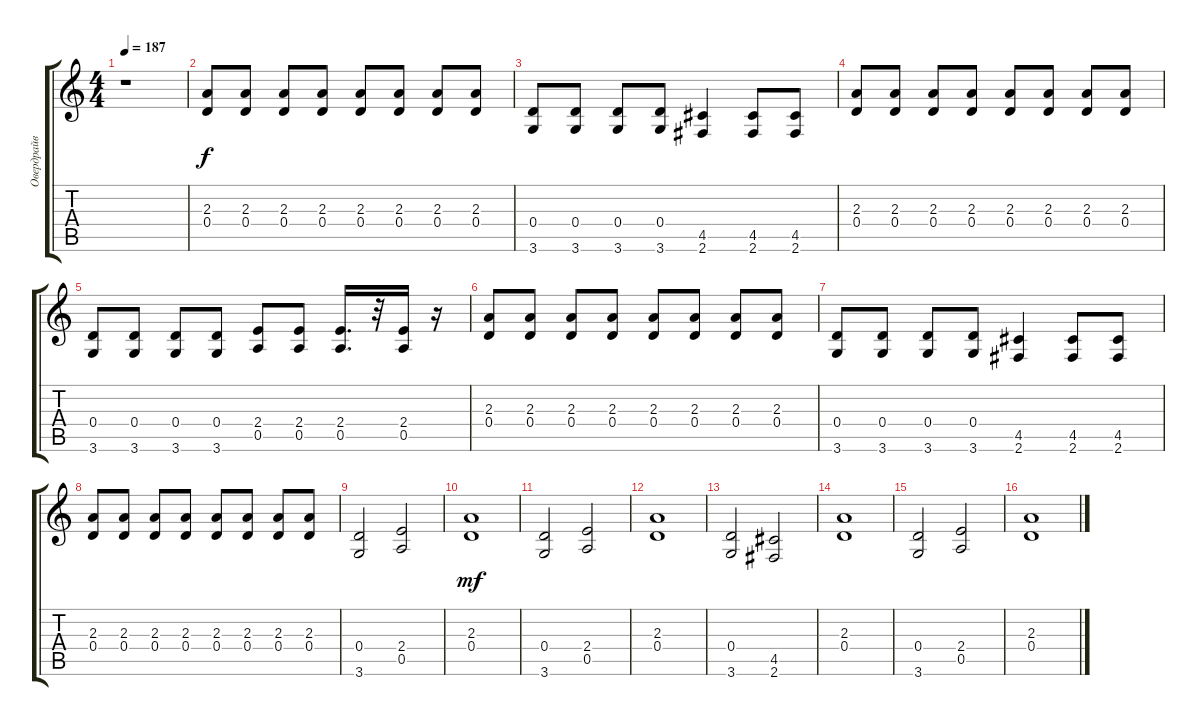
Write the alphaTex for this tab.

\track ("Овердрайв" "Овердрайв") {instrument overdrivenguitar}
\staff {score tabs}
\tuning (E4 B3 G3 D3 A2 E2) {hide}
\ts (4 4)
\tempo 187
\clef g2
\ks c
r.1{dy f} |
(2.3 0.4).8 (2.3 0.4).8 (2.3 0.4).8 (2.3 0.4).8 (2.3 0.4).8 (2.3 0.4).8 (2.3 0.4).8 (2.3 0.4).8 |
(0.4 3.6).8 (0.4 3.6).8 (0.4 3.6).8 (0.4 3.6).8 (4.5 2.6).4 (4.5 2.6).8 (4.5 2.6).8 |
(2.3 0.4).8 (2.3 0.4).8 (2.3 0.4).8 (2.3 0.4).8 (2.3 0.4).8 (2.3 0.4).8 (2.3 0.4).8 (2.3 0.4).8 |
(0.4 3.6).8 (0.4 3.6).8 (0.4 3.6).8 (0.4 3.6).8 (2.4 0.5).8 (2.4 0.5).8 (2.4 0.5).16{d} r.32 (2.4 0.5).16 r.16 |
(2.3 0.4).8 (2.3 0.4).8 (2.3 0.4).8 (2.3 0.4).8 (2.3 0.4).8 (2.3 0.4).8 (2.3 0.4).8 (2.3 0.4).8 |
(0.4 3.6).8 (0.4 3.6).8 (0.4 3.6).8 (0.4 3.6).8 (4.5 2.6).4 (4.5 2.6).8 (4.5 2.6).8 |
(2.3 0.4).8 (2.3 0.4).8 (2.3 0.4).8 (2.3 0.4).8 (2.3 0.4).8 (2.3 0.4).8 (2.3 0.4).8 (2.3 0.4).8 |
(0.4 3.6).2 (2.4 0.5).2 |
(2.3 0.4).1{dy mf} |
(0.4 3.6).2 (2.4 0.5).2 |
(2.3 0.4).1 |
(0.4 3.6).2 (4.5 2.6).2 |
(2.3 0.4).1 |
(0.4 3.6).2 (2.4 0.5).2 |
(2.3 0.4).1
